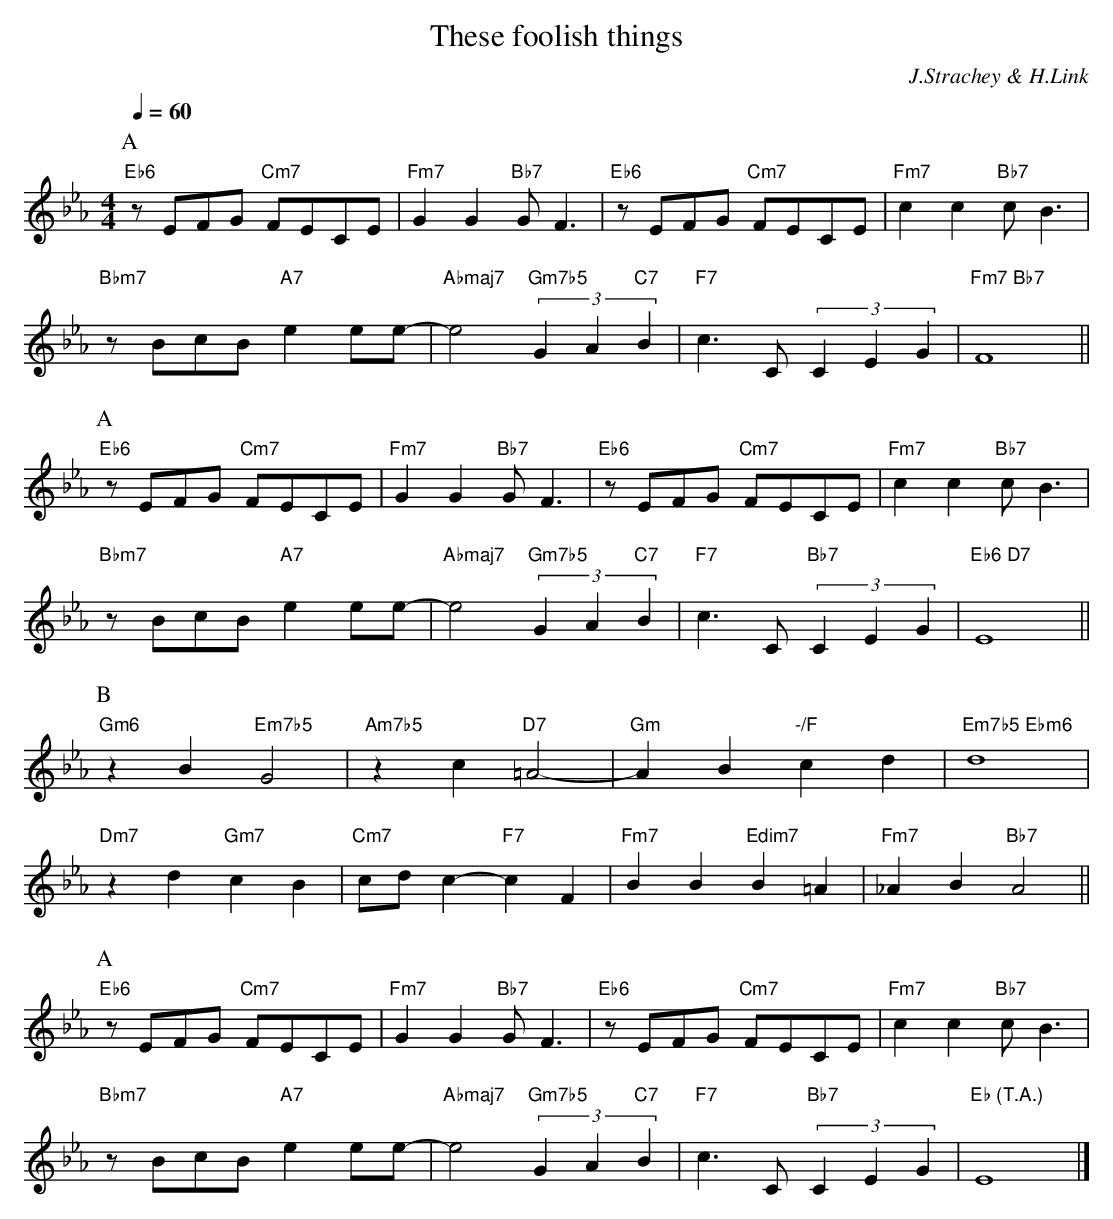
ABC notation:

X:1
T:These foolish things
C:J.Strachey & H.Link
M:4/4
L:1/8
Q:1/4=60
K:Eb
P:A
"Eb6"zEFG "Cm7"FECE | "Fm7"G2G2 "Bb7"GF3 | "Eb6"zEFG "Cm7"FECE | "Fm7"c2c2 "Bb7"cB3 |
"Bbm7"zBcB "A7"e2ee- | "Abmaj7"e4 "Gm7b5"(3G2A2"C7"B2 | "F7"c3C (3C2E2G2 | "Fm7 Bb7"F8 ||
P:A
"Eb6"zEFG "Cm7"FECE | "Fm7"G2G2 "Bb7"GF3 | "Eb6"zEFG "Cm7"FECE | "Fm7"c2c2 "Bb7"cB3 |
"Bbm7"zBcB "A7"e2ee- | "Abmaj7"e4 "Gm7b5"(3G2A2"C7"B2 | "F7"c3C "Bb7"(3C2E2G2 | "Eb6 D7"E8 ||
P:B
"Gm6"z2B2"Em7b5"G4 | "Am7b5"z2c2"D7"=A4- | "Gm"A2B2"-/F"c2d2 | "Em7b5 Ebm6"d8 |
"Dm7"z2d2"Gm7"c2B2 | "Cm7"cdc2- "F7"c2F2 | "Fm7"B2B2"Edim7"B2=A2 | "Fm7"_A2B2"Bb7"A4 ||
P:A
"Eb6"zEFG "Cm7"FECE | "Fm7"G2G2 "Bb7"GF3 | "Eb6"zEFG "Cm7"FECE | "Fm7"c2c2 "Bb7"cB3 |
"Bbm7"zBcB "A7"e2ee- | "Abmaj7"e4 "Gm7b5"(3G2A2"C7"B2 | "F7"c3C "Bb7"(3C2E2G2 | "Eb (T.A.)"E8 |]
